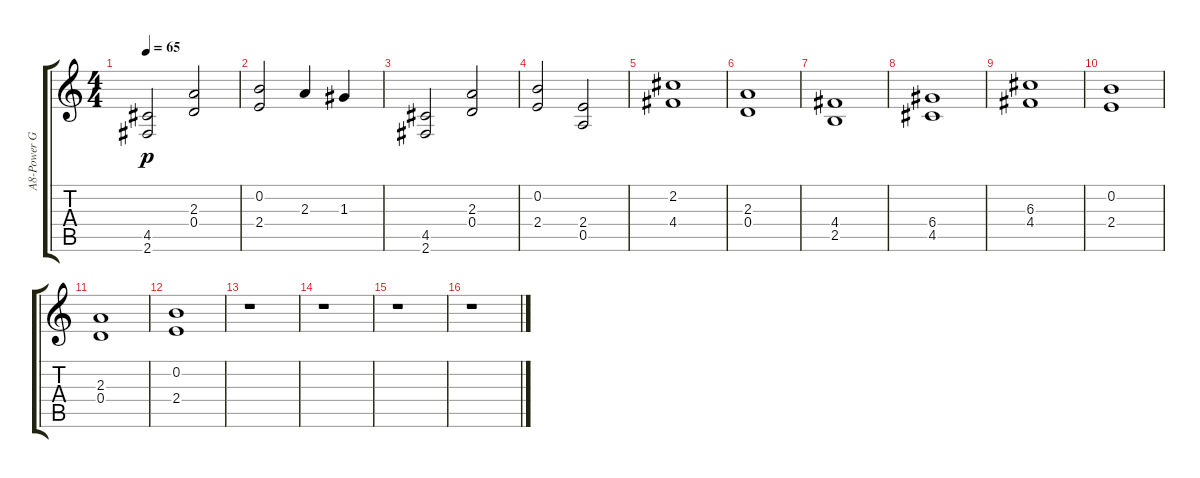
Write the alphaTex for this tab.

\track ("A8-Power Guitar" "A8-Power G") {instrument distortionguitar}
\staff {score tabs}
\tuning (E4 B3 G3 D3 A2 E2) {hide}
\ts (4 4)
\tempo 65
\clef g2
\ks c
(4.5 2.6).2{dy p} (2.3 0.4).2 |
(0.2 2.4).2 2.3.4 1.3.4 |
(4.5 2.6).2 (2.3 0.4).2 |
(0.2 2.4).2 (2.4 0.5).2 |
(2.2 4.4).1 |
(2.3 0.4).1 |
(4.4 2.5).1 |
(6.4 4.5).1 |
(6.3 4.4).1 |
(0.2 2.4).1 |
(2.3 0.4).1 |
(0.2 2.4).1 |
r.1 |
r.1 |
r.1 |
r.1
